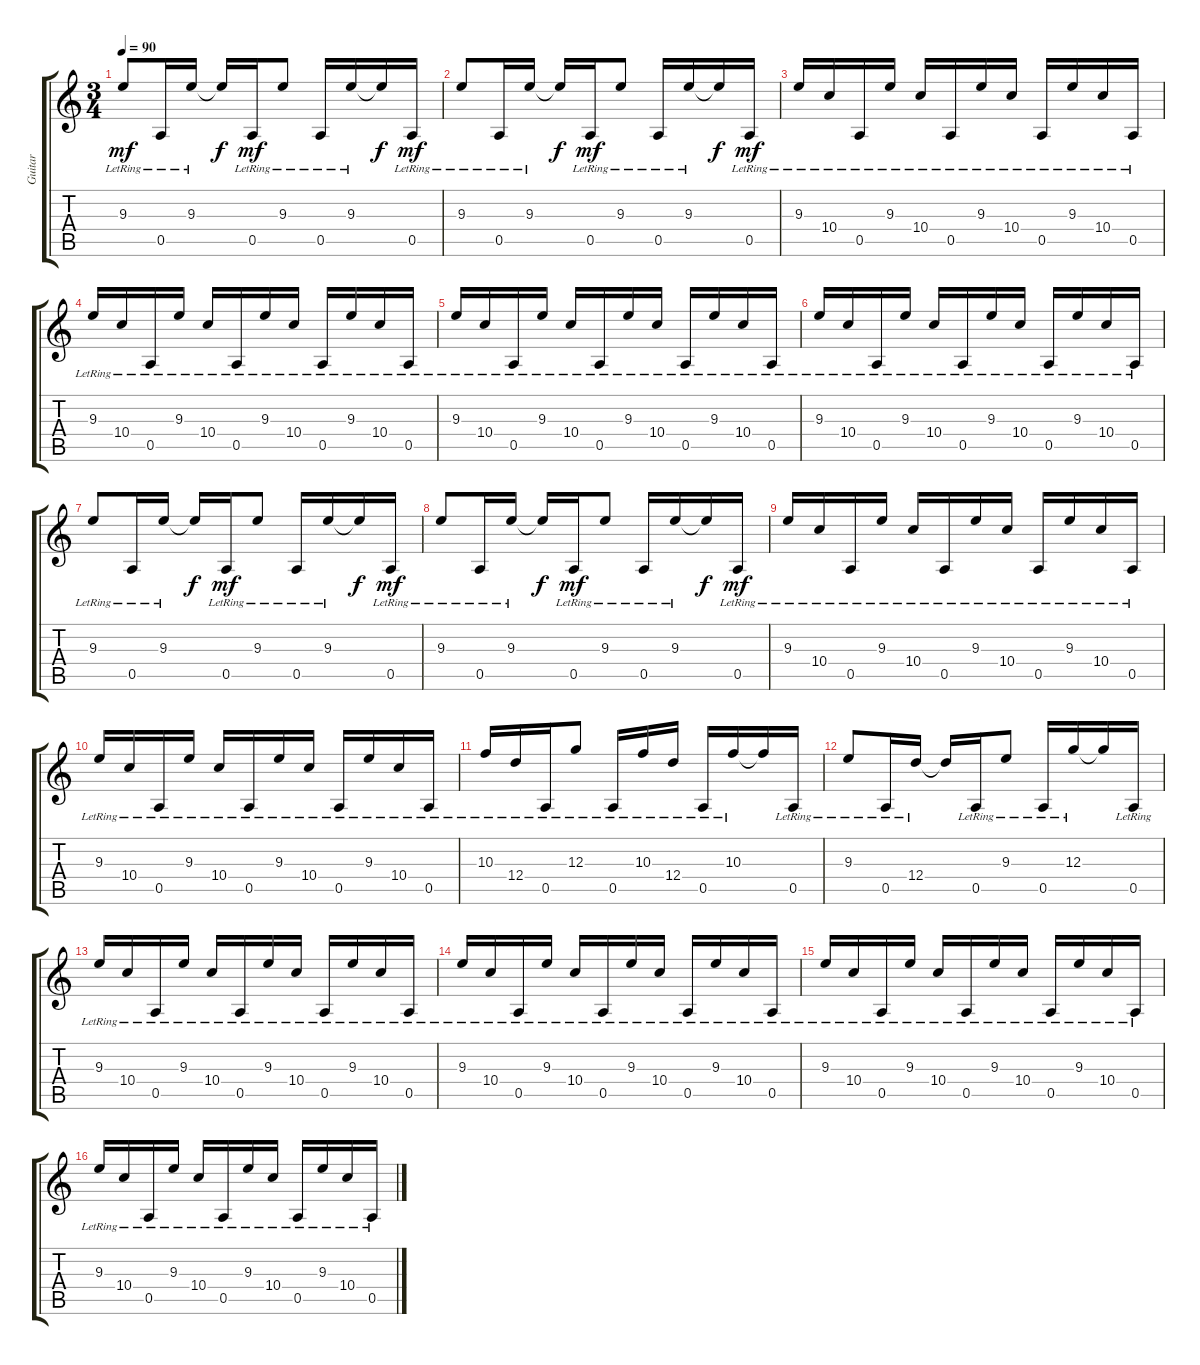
\track ("Guitar" "Guitar") {instrument electricguitarclean}
\staff {score tabs}
\tuning (E4 B3 G3 D3 A2 D2) {hide}
\ts (3 4)
\tempo 90
\clef g2
\ks c
9.3{lr}.8{dy mf} 0.5{lr}.16 9.3{lr}.16 9.3{t}.16{dy f} 0.5{lr}.16{dy mf} 9.3{lr}.8 0.5{lr}.16 9.3{lr}.16 9.3{t}.16{dy f} 0.5{lr}.16{dy mf} |
9.3{lr}.8 0.5{lr}.16 9.3{lr}.16 9.3{t}.16{dy f} 0.5{lr}.16{dy mf} 9.3{lr}.8 0.5{lr}.16 9.3{lr}.16 9.3{t}.16{dy f} 0.5{lr}.16{dy mf} |
9.3{lr}.16 10.4{lr}.16 0.5{lr}.16 9.3{lr}.16 10.4{lr}.16 0.5{lr}.16 9.3{lr}.16 10.4{lr}.16 0.5{lr}.16 9.3{lr}.16 10.4{lr}.16 0.5{lr}.16 |
9.3{lr}.16 10.4{lr}.16 0.5{lr}.16 9.3{lr}.16 10.4{lr}.16 0.5{lr}.16 9.3{lr}.16 10.4{lr}.16 0.5{lr}.16 9.3{lr}.16 10.4{lr}.16 0.5{lr}.16 |
9.3{lr}.16 10.4{lr}.16 0.5{lr}.16 9.3{lr}.16 10.4{lr}.16 0.5{lr}.16 9.3{lr}.16 10.4{lr}.16 0.5{lr}.16 9.3{lr}.16 10.4{lr}.16 0.5{lr}.16 |
9.3{lr}.16 10.4{lr}.16 0.5{lr}.16 9.3{lr}.16 10.4{lr}.16 0.5{lr}.16 9.3{lr}.16 10.4{lr}.16 0.5{lr}.16 9.3{lr}.16 10.4{lr}.16 0.5{lr}.16 |
9.3{lr}.8 0.5{lr}.16 9.3{lr}.16 9.3{t}.16{dy f} 0.5{lr}.16{dy mf} 9.3{lr}.8 0.5{lr}.16 9.3{lr}.16 9.3{t}.16{dy f} 0.5{lr}.16{dy mf} |
9.3{lr}.8 0.5{lr}.16 9.3{lr}.16 9.3{t}.16{dy f} 0.5{lr}.16{dy mf} 9.3{lr}.8 0.5{lr}.16 9.3{lr}.16 9.3{t}.16{dy f} 0.5{lr}.16{dy mf} |
9.3{lr}.16 10.4{lr}.16 0.5{lr}.16 9.3{lr}.16 10.4{lr}.16 0.5{lr}.16 9.3{lr}.16 10.4{lr}.16 0.5{lr}.16 9.3{lr}.16 10.4{lr}.16 0.5{lr}.16 |
9.3{lr}.16 10.4{lr}.16 0.5{lr}.16 9.3{lr}.16 10.4{lr}.16 0.5{lr}.16 9.3{lr}.16 10.4{lr}.16 0.5{lr}.16 9.3{lr}.16 10.4{lr}.16 0.5{lr}.16 |
10.3{lr}.16 12.4{lr}.16 0.5{lr}.16 12.3{lr}.8 0.5{lr}.16 10.3{lr}.16 12.4{lr}.16 0.5{lr}.16 10.3{lr}.16 10.3{t}.16 0.5{lr}.16 |
9.3{lr}.8 0.5{lr}.16 12.4{lr}.16 12.4{t}.16 0.5{lr}.16 9.3{lr}.8 0.5{lr}.16 12.3{lr}.16 12.3{t}.16 0.5{lr}.16 |
9.3{lr}.16 10.4{lr}.16 0.5{lr}.16 9.3{lr}.16 10.4{lr}.16 0.5{lr}.16 9.3{lr}.16 10.4{lr}.16 0.5{lr}.16 9.3{lr}.16 10.4{lr}.16 0.5{lr}.16 |
9.3{lr}.16 10.4{lr}.16 0.5{lr}.16 9.3{lr}.16 10.4{lr}.16 0.5{lr}.16 9.3{lr}.16 10.4{lr}.16 0.5{lr}.16 9.3{lr}.16 10.4{lr}.16 0.5{lr}.16 |
9.3{lr}.16 10.4{lr}.16 0.5{lr}.16 9.3{lr}.16 10.4{lr}.16 0.5{lr}.16 9.3{lr}.16 10.4{lr}.16 0.5{lr}.16 9.3{lr}.16 10.4{lr}.16 0.5{lr}.16 |
9.3{lr}.16 10.4{lr}.16 0.5{lr}.16 9.3{lr}.16 10.4{lr}.16 0.5{lr}.16 9.3{lr}.16 10.4{lr}.16 0.5{lr}.16 9.3{lr}.16 10.4{lr}.16 0.5{lr}.16
